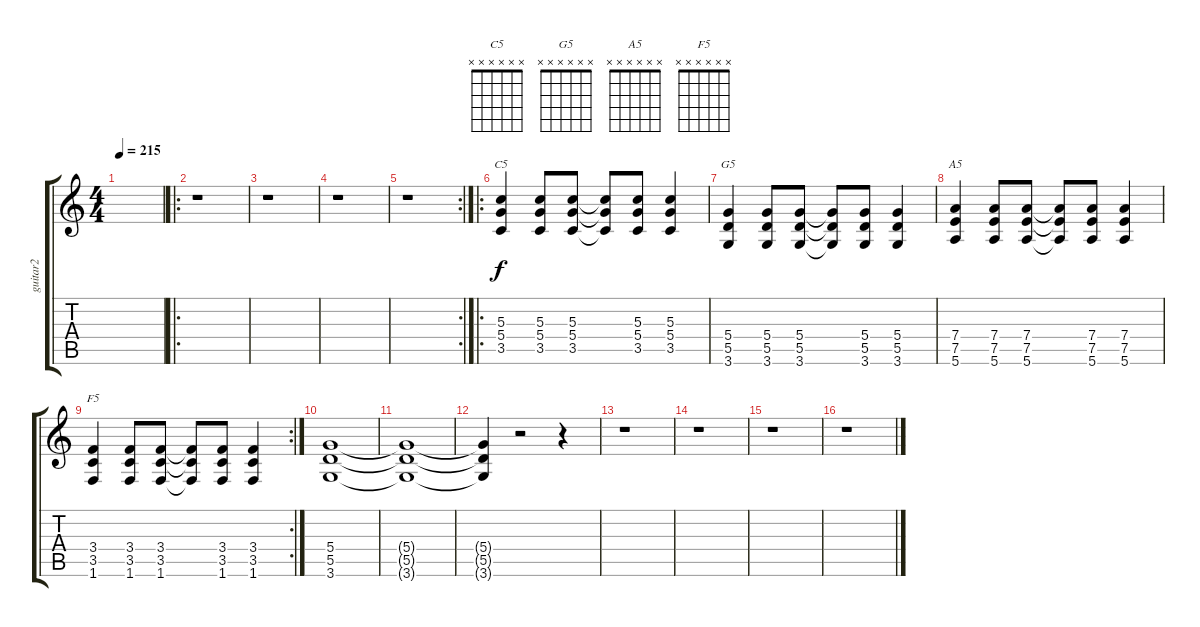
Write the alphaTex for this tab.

\track ("guitar2" "guitar2") {instrument distortionguitar}
\staff {score tabs}
\tuning (E4 B3 G3 D3 A2 E2) {hide}
\chord ("C5" x x x x x x) {firstfret 0}
\chord ("G5" x x x x x x) {firstfret 0}
\chord ("A5" x x x x x x) {firstfret 0}
\chord ("F5" x x x x x x) {firstfret 0}
\ts (4 4)
\tempo 215
\clef g2
\ks c
|
\ro
r.1 |
r.1 |
r.1 |
\rc 2
r.1 |
\ro
(5.3 5.4 3.5).4{ch "C5"} (5.3 5.4 3.5).8 (5.3 5.4 3.5).8 (5.3{t} 5.4{t} 3.5{t}).8 (5.3 5.4 3.5).8 (5.3 5.4 3.5).4 |
(5.4 5.5 3.6).4{ch "G5"} (5.4 5.5 3.6).8 (5.4 5.5 3.6).8 (5.4{t} 5.5{t} 3.6{t}).8 (5.4 5.5 3.6).8 (5.4 5.5 3.6).4 |
(7.4 7.5 5.6).4{ch "A5"} (7.4 7.5 5.6).8 (7.4 7.5 5.6).8 (7.4{t} 7.5{t} 5.6{t}).8 (7.4 7.5 5.6).8 (7.4 7.5 5.6).4 |
\rc 2
(3.4 3.5 1.6).4{ch "F5"} (3.4 3.5 1.6).8 (3.4 3.5 1.6).8 (3.4{t} 3.5{t} 1.6{t}).8 (3.4 3.5 1.6).8 (3.4 3.5 1.6).4 |
(5.4 5.5 3.6).1 |
(5.4{t} 5.5{t} 3.6{t}).1 |
(5.4{t} 5.5{t} 3.6{t}).4 r.2 r.4 |
r.1 |
r.1 |
r.1 |
r.1
